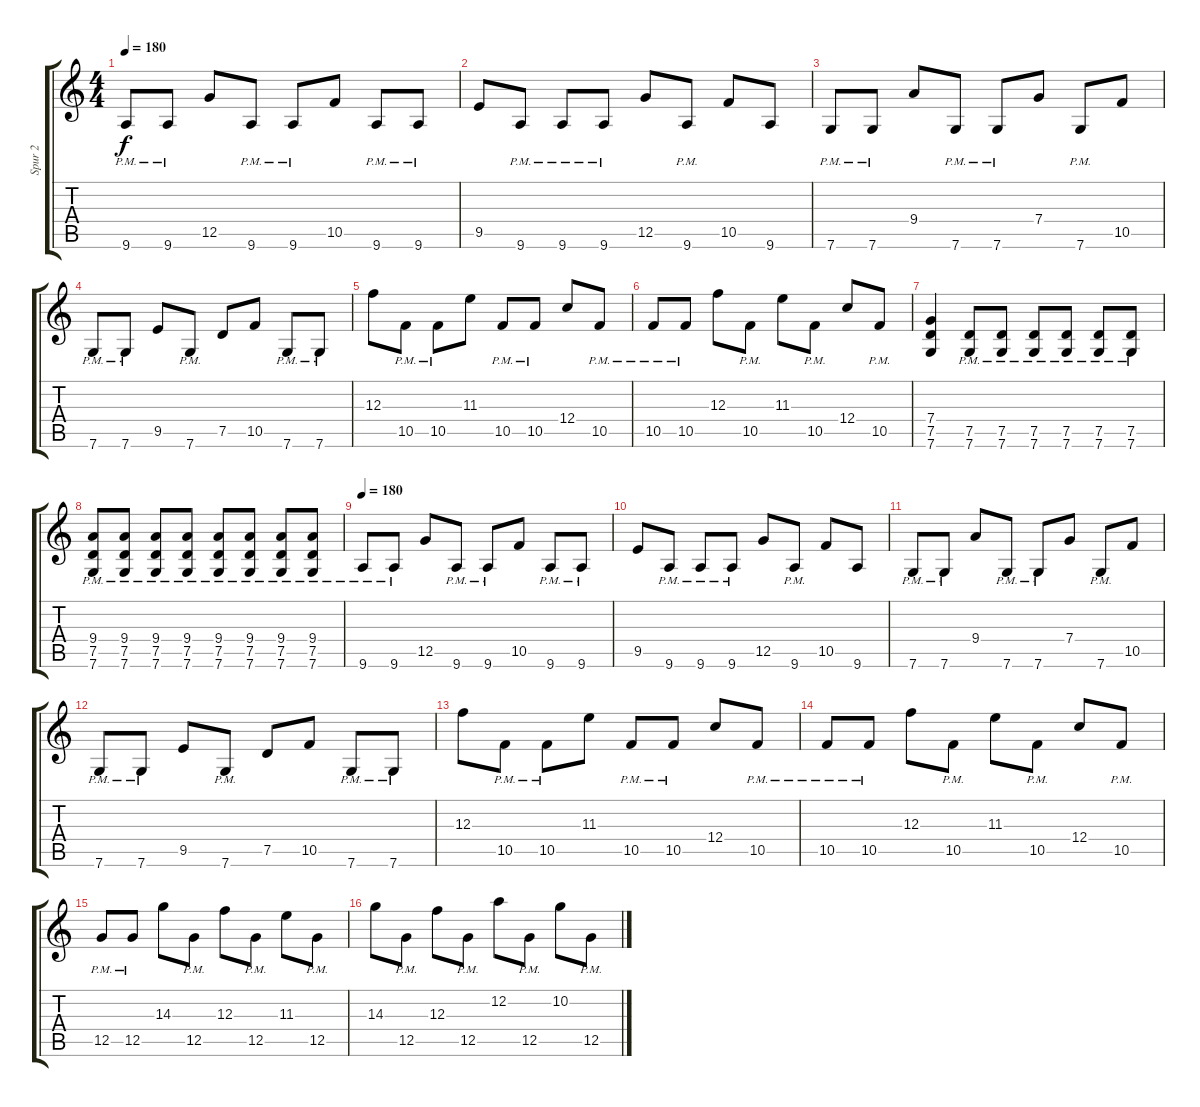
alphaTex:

\track ("Spur 2" "Spur 2") {instrument distortionguitar}
\staff {score tabs}
\tuning (D4 A3 F3 C3 G2 C2) {hide}
\ts (4 4)
\tempo 180
\clef g2
\ks c
9.6{pm}.8{dy f} 9.6{pm}.8 12.5.8 9.6{pm}.8 9.6{pm}.8 10.5.8 9.6{pm}.8 9.6{pm}.8 |
9.5.8 9.6{pm}.8 9.6{pm}.8 9.6{pm}.8 12.5.8 9.6{pm}.8 10.5.8 9.6.8 |
7.6{pm}.8 7.6{pm}.8 9.4.8 7.6{pm}.8 7.6{pm}.8 7.4.8 7.6{pm}.8 10.5.8 |
7.6{pm}.8 7.6{pm}.8 9.5.8 7.6{pm}.8 7.5.8 10.5.8 7.6{pm}.8 7.6{pm}.8 |
12.3.8 10.5{pm}.8 10.5{pm}.8 11.3.8 10.5{pm}.8 10.5{pm}.8 12.4.8 10.5{pm}.8 |
10.5{pm}.8 10.5{pm}.8 12.3.8 10.5{pm}.8 11.3.8 10.5{pm}.8 12.4.8 10.5{pm}.8 |
(7.4 7.5 7.6).4 (7.5{pm} 7.6{pm}).8 (7.5{pm} 7.6{pm}).8 (7.5{pm} 7.6{pm}).8 (7.5{pm} 7.6{pm}).8 (7.5{pm} 7.6{pm}).8 (7.5{pm} 7.6{pm}).8 |
(9.4 7.5{pm} 7.6{pm}).8 (9.4 7.5{pm} 7.6{pm}).8 (9.4 7.5{pm} 7.6{pm}).8 (9.4 7.5{pm} 7.6{pm}).8 (9.4 7.5{pm} 7.6{pm}).8 (9.4 7.5{pm} 7.6{pm}).8 (9.4 7.5{pm} 7.6{pm}).8 (9.4 7.5{pm} 7.6{pm}).8 |
\tempo 180
9.6{pm}.8 9.6{pm}.8 12.5.8 9.6{pm}.8 9.6{pm}.8 10.5.8 9.6{pm}.8 9.6{pm}.8 |
9.5.8 9.6{pm}.8 9.6{pm}.8 9.6{pm}.8 12.5.8 9.6{pm}.8 10.5.8 9.6.8 |
7.6{pm}.8 7.6{pm}.8 9.4.8 7.6{pm}.8 7.6{pm}.8 7.4.8 7.6{pm}.8 10.5.8 |
7.6{pm}.8 7.6{pm}.8 9.5.8 7.6{pm}.8 7.5.8 10.5.8 7.6{pm}.8 7.6{pm}.8 |
12.3.8 10.5{pm}.8 10.5{pm}.8 11.3.8 10.5{pm}.8 10.5{pm}.8 12.4.8 10.5{pm}.8 |
10.5{pm}.8 10.5{pm}.8 12.3.8 10.5{pm}.8 11.3.8 10.5{pm}.8 12.4.8 10.5{pm}.8 |
12.5{pm}.8 12.5{pm}.8 14.3.8 12.5{pm}.8 12.3.8 12.5{pm}.8 11.3.8 12.5{pm}.8 |
14.3.8 12.5{pm}.8 12.3.8 12.5{pm}.8 12.2.8 12.5{pm}.8 10.2.8 12.5{pm}.8
